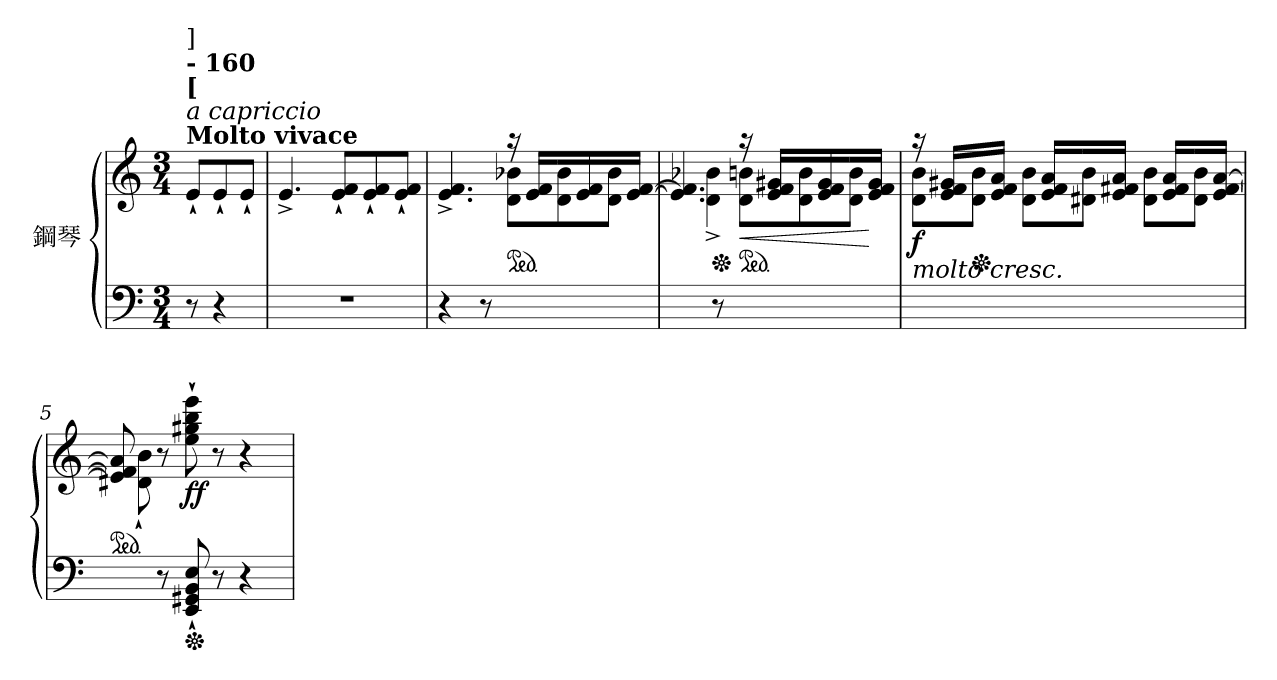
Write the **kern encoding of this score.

**kern	**kern	**dynam
*part1	*part1	*part1
*staff2	*staff1	*staff1/2
*I"鋼琴	*	*
*clefF4	*clefG2	*
*k[]	*k[]	*
*M3/4	*M3/4	*
*MM152	*MM152	*
=	=	=
!	!LO:TX:a:B:t=Molto vivace	!
!	!LO:TX:a:i:t=a capriccio	!
!	!LO:TX:a:B:t=[	!
!	!LO:TX:a:B:t=- 160	!
!	!LO:TX:a:t=]	!
!	!	!LO:DY:b
!	!	!LO:DY:n=1:b
8r	8e`/L	f other-dynamics
4r	8e`/	.
.	8e`/J	.
=1	=1	=1
2.r	4.e^/	.
.	8e/` 8f/`L	.
.	8e/` 8f/`	.
.	8e/` 8f/`J	.
=2	=2	=2
*	*^	*
4r	4.e/^ 4.f/^	4.ryy	.
8r	.	.	.
*	*ped	*	*
4.ryy	16raa	8d\ 8b-X\L	.
.	16e/ 16f/LL	.	.
.	16ryy	8d\ 8b-\	.
.	16e/ 16f/	.	.
.	16ryy	8d\ 8b-\J	.
.	[16e/ [16f/JJ	.	.
=3	=3	=3	=3
4ryy	4.e/] 4.f/]	4d\^ 4b-X\^	.
*	*Xped	*	*
8r	.	8ryy	.
!	!	!	!LO:HP:b
*	*ped	*	*
4.ryy	16raa	8d\ 8bn\L	<
.	16e/ 16f/ 16g#X/LL	.	.
.	16ryy	8d\ 8b\	.
.	16e/ 16f/ 16g#/	.	.
.	16ryy	8d\ 8b\J	.
.	16e/ 16f/ 16g#/JJ	.	[
!!LO:LB:g=z	!!
=4	=4	=4	=4
!	!LO:TX:b:i:t=molto cresc.	!	!
!	!	!	!LO:DY:b
2.ryy	16raa	8d\ 8b\L	f
.	16e/ 16f/ 16g#X/LL	.	.
*	*Xped	*	*
.	16ryy	8d\ 8b\J	.
.	16e/ 16f/ 16a/JJ	.	.
.	16raayy	8d\ 8b\L	.
.	16e/ 16f/ 16a/LL	.	.
.	16ryy	8d#X\ 8b\J	.
.	16e/ 16f#X/ 16a/JJ	.	.
.	16raayy	8d#\ 8b\L	.
.	16e/ 16f#/ 16a/LL	.	.
.	16ryy	8d#\ 8b\J	.
.	[16e/ [16f#/ [16a/JJ	.	.
=5	=5	=5	=5
*	*ped	*	*
8ryy	8e/] 8f#/] 8a/]	8d#X\` 8b\`	.
8r	8r	2ryy	.
*Xped	*	*	*
!	!	!	!LO:DY:b
8EE/` 8GG#X/` 8BB/` 8E/`	8ee\` 8gg#X\` 8bb\` 8eee\`	.	ff
8r	8r	.	.
4r	4r	.	.
.	.	8ryy	.
*	*v	*v	*
=	=	=
*-	*-	*-
